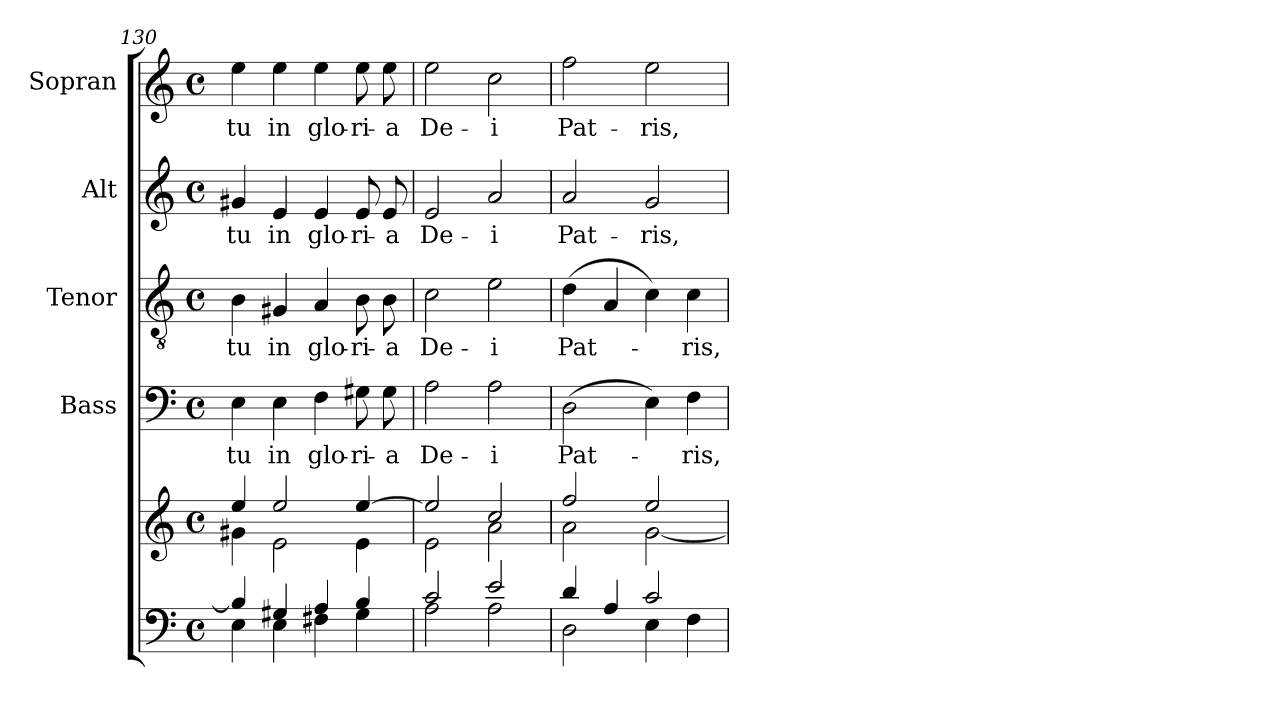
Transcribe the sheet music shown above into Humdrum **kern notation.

**kern	**kern	**kern	**text	**kern	**text	**kern	**text	**kern	**text
*part5	*part5	*part4	*part4	*part3	*part3	*part2	*part2	*part1	*part1
*staff6	*staff5	*staff4	*staff4	*staff3	*staff3	*staff2	*staff2	*staff1	*staff1
*	*	*I"Bass	*	*I"Tenor	*	*I"Alt	*	*I"Sopran	*
*	*	*I'B.	*	*I'T.	*	*I'A.	*	*I'S.	*
*clefF4	*clefG2	*clefF4	*	*clefGv2	*	*clefG2	*	*clefG2	*
*k[]	*k[]	*k[]	*	*k[]	*	*k[]	*	*k[]	*
*C:	*C:	*C:	*	*C:	*	*C:	*	*C:	*
*M4/4	*M4/4	*M4/4	*	*M4/4	*	*M4/4	*	*M4/4	*
*met(c)	*met(c)	*met(c)	*	*met(c)	*	*met(c)	*	*met(c)	*
=130	=130	=130	=130	=130	=130	=130	=130	=130	=130
*^	*^	*	*	*	*	*	*	*	*
!	!	!	!	!	!LO:LY:b	!	!LO:LY:b	!	!LO:LY:b	!	!LO:LY:b
4B/]	4E\	4ee/	4g#X\	4E\	-tu	4B\	-tu	4g#X/	-tu	4ee\	-tu
!	!	!	!	!	!LO:LY:b	!	!LO:LY:b	!	!LO:LY:b	!	!LO:LY:b
4G#X/	4E\	2ee/	2e\	4E\	in	4G#X/	in	4e/	in	4ee\	in
!	!	!	!	!	!LO:LY:b	!	!LO:LY:b	!	!LO:LY:b	!	!LO:LY:b
4A/	4F#X\	.	.	4F\	glo-	4A/	glo-	4e/	glo-	4ee\	glo-
!	!	!	!	!	!LO:LY:b	!	!LO:LY:b	!	!LO:LY:b	!	!LO:LY:b
4B/	4G#\	[>4ee/	4e\	8G#X\	-ri-	8B\	-ri-	8e/	-ri-	8ee\	-ri-
!	!	!	!	!	!LO:LY:b	!	!LO:LY:b	!	!LO:LY:b	!	!LO:LY:b
.	.	.	.	8G#\	-a	8B\	-a	8e/	-a	8ee\	-a
!!LO:LB:g=z
=131	=131	=131	=131	=131	=131	=131	=131	=131	=131	=131	=131
!	!	!	!	!	!LO:LY:b	!	!LO:LY:b	!	!LO:LY:b	!	!LO:LY:b
2c/	2A\	2ee/]	2e\	2A\	De-	2c\	De-	2e/	De-	2ee\	De-
!	!	!	!	!	!LO:LY:b	!	!LO:LY:b	!	!LO:LY:b	!	!LO:LY:b
2e/	2A\	2cc/	2a\	2A\	-i	2e\	-i	2a/	-i	2cc\	-i
=132	=132	=132	=132	=132	=132	=132	=132	=132	=132	=132	=132
!	!	!	!	!	!LO:LY:b	!	!LO:LY:b	!	!LO:LY:b	!	!LO:LY:b
4d/	2D\	2ff/	2a\	(>2D\	Pat-	(>4d\	Pat-	2a/	Pat-	2ff\	Pat-
4A/	.	.	.	.	.	4A/	.	.	.	.	.
!	!	!	!	!	!	!	!	!	!LO:LY:b	!	!LO:LY:b
2c/	4E\	2ee/	[<2g\	4E\)	.	4c\)	.	2g/	-ris,	2ee\	-ris,
!	!	!	!	!	!LO:LY:b	!	!LO:LY:b	!	!	!	!
.	4F\	.	.	4F\	-ris,	4c\	-ris,	.	.	.	.
*v	*v	*	*	*	*	*	*	*	*	*	*
*	*v	*v	*	*	*	*	*	*	*	*
=	=	=	=	=	=	=	=	=	=
*-	*-	*-	*-	*-	*-	*-	*-	*-	*-
